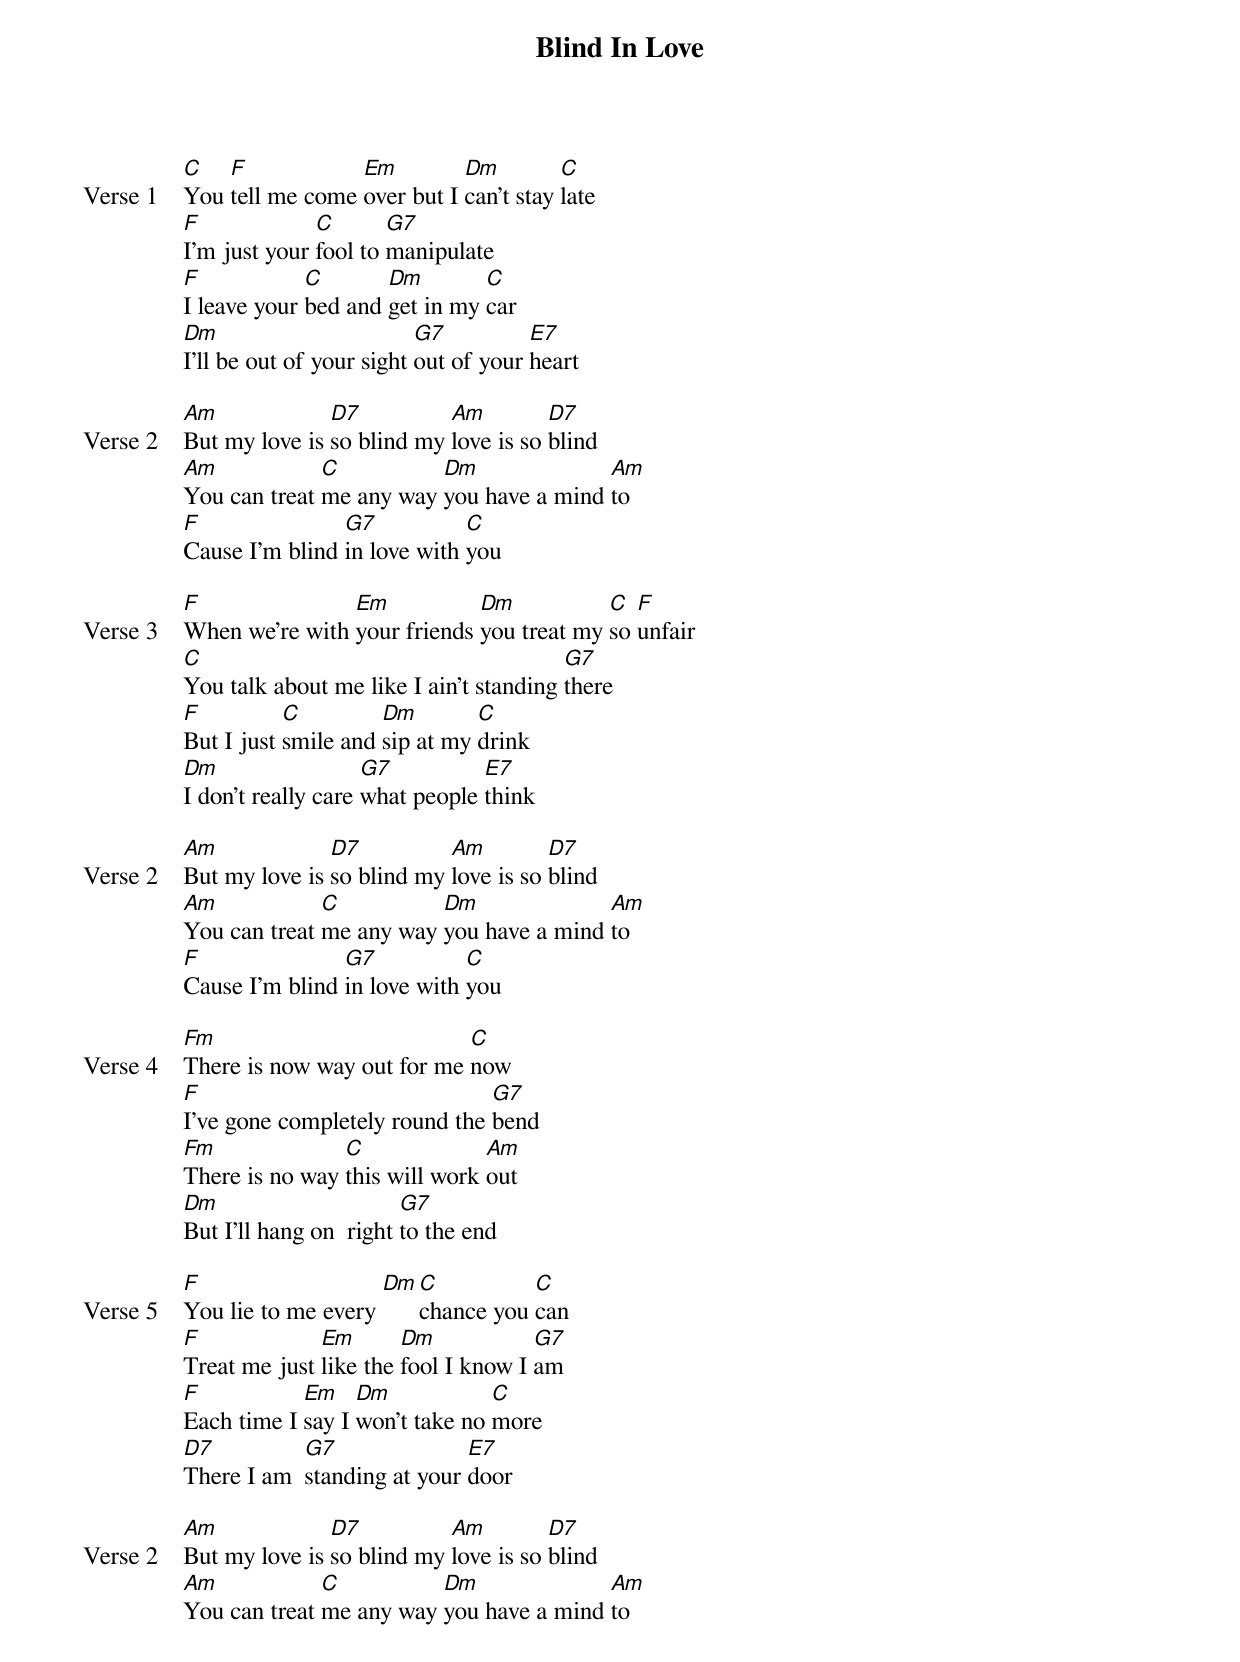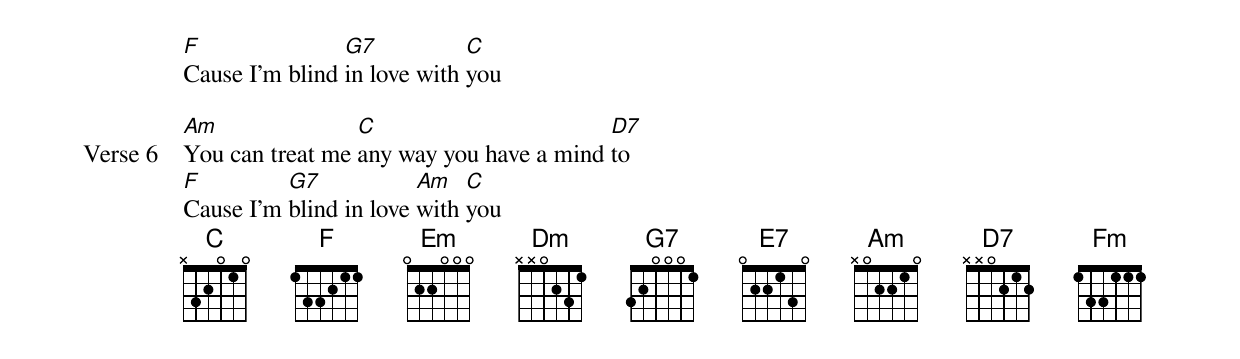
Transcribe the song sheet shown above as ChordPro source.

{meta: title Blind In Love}
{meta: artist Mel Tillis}
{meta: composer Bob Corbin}
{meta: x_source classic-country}
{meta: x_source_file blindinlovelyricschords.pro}
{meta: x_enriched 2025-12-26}

{start_of_verse: Verse 1}
[C]You [F]tell me come [Em]over but I [Dm]can’t stay [C]late
[F]I’m just your [C]fool to [G7]manipulate
[F]I leave your [C]bed and [Dm]get in my [C]car
[Dm]I’ll be out of your sight [G7]out of your [E7]heart
{end_of_verse}

{start_of_verse: Verse 2}
[Am]But my love is [D7]so blind my [Am]love is so [D7]blind
[Am]You can treat [C]me any way [Dm]you have a mind [Am]to
[F]Cause I’m blind [G7]in love with [C]you
{end_of_verse}

{start_of_verse: Verse 3}
[F]When we’re with [Em]your friends [Dm]you treat my [C]so [F]unfair
[C]You talk about me like I ain’t standing [G7]there
[F]But I just [C]smile and [Dm]sip at my [C]drink
[Dm]I don’t really care [G7]what people [E7]think
{end_of_verse}

{start_of_verse: Verse 2}
[Am]But my love is [D7]so blind my [Am]love is so [D7]blind
[Am]You can treat [C]me any way [Dm]you have a mind [Am]to
[F]Cause I’m blind [G7]in love with [C]you
{end_of_verse}

{start_of_verse: Verse 4}
[Fm]There is now way out for me [C]now
[F]I’ve gone completely round the [G7]bend
[Fm]There is no way [C]this will work [Am]out
[Dm]But I’ll hang on  right [G7]to the end
{end_of_verse}

{start_of_verse: Verse 5}
[F]You lie to me every [Dm][C]chance you [C]can
[F]Treat me just [Em]like the [Dm]fool I know I [G7]am
[F]Each time I [Em]say I [Dm]won't take no [C]more
[D7]There I am  [G7]standing at your [E7]door
{end_of_verse}

{start_of_verse: Verse 2}
[Am]But my love is [D7]so blind my [Am]love is so [D7]blind
[Am]You can treat [C]me any way [Dm]you have a mind [Am]to
[F]Cause I’m blind [G7]in love with [C]you
{end_of_verse}

{start_of_verse: Verse 6}
[Am]You can treat me [C]any way you have a mind [D7]to
[F]Cause I'm [G7]blind in love [Am]with [C]you
{end_of_verse}
